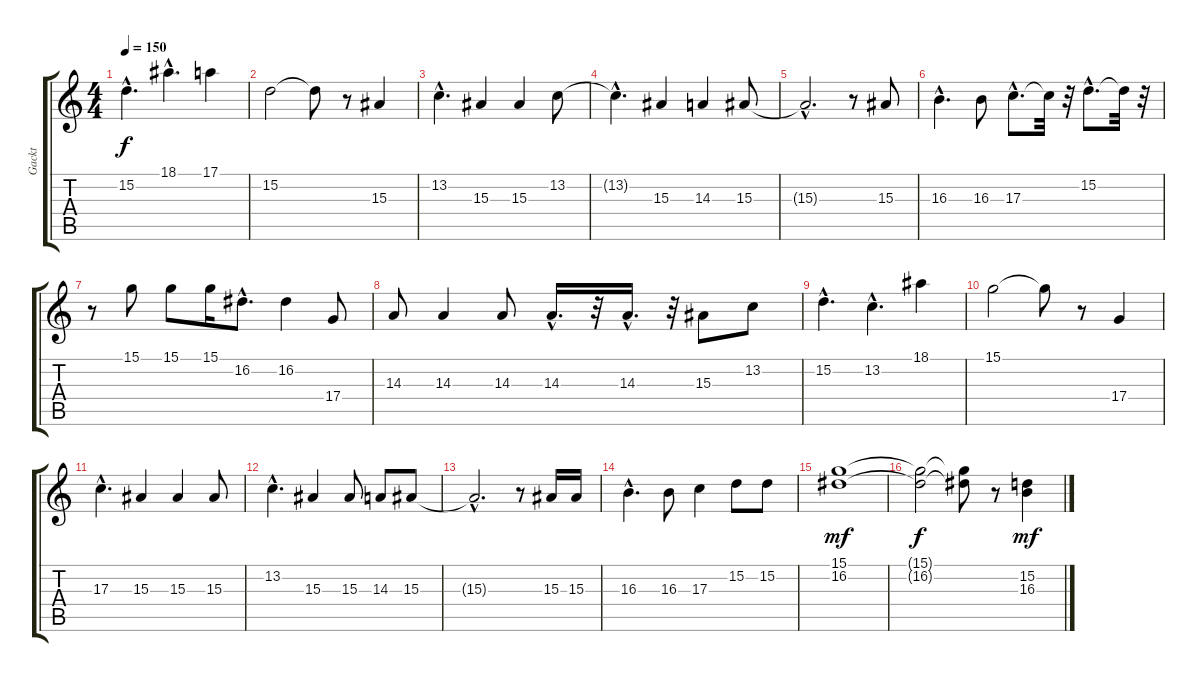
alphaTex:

\track ("Gackt" "Gackt") {instrument drawbarorgan}
\staff {score tabs}
\tuning (E4 B3 G3 D3 A2 E2) {hide}
\ts (4 4)
\tempo 150
\clef g2
\ks c
15.2{hac}.4{d dy f} 18.1{hac}.4{d} 17.1.4 |
15.2.2 15.2{t}.8 r.8 15.3.4 |
13.2{hac}.4{d} 15.3.4 15.3.4 13.2.8 |
13.2{hac t}.4{d} 15.3.4 14.3.4 15.3.8 |
15.3{hac t}.2{d} r.8 15.3.8 |
16.3{hac}.4{d} 16.3.8 17.3{hac}.8{d} 17.3{t}.32 r.32 15.2{hac}.8{d} 15.2{t}.32 r.32 |
r.8 15.1.8 15.1.8 15.1.16 16.2{hac}.8{d} 16.2.4 17.4.8 |
14.3.8 14.3.4 14.3.8 14.3{hac}.16{d} r.32 14.3{hac}.16{d} r.32 15.3.8 13.2.8 |
15.2{hac}.4{d} 13.2{hac}.4{d} 18.1.4 |
15.1.2 15.1{t}.8 r.8 17.4.4 |
17.3{hac}.4{d} 15.3.4 15.3.4 15.3.8 |
13.2{hac}.4{d} 15.3.4 15.3.8 14.3.8 15.3.8 |
15.3{hac t}.2{d} r.8 15.3.16 15.3.16 |
16.3{hac}.4{d} 16.3.8 17.3.4 15.2.8 15.2.8 |
(15.1 16.2).1{dy mf} |
(15.1{t} 16.2{t}).2{dy f} (15.1{t} 16.2{t}).8 r.8 (15.2 16.3).4{dy mf}
